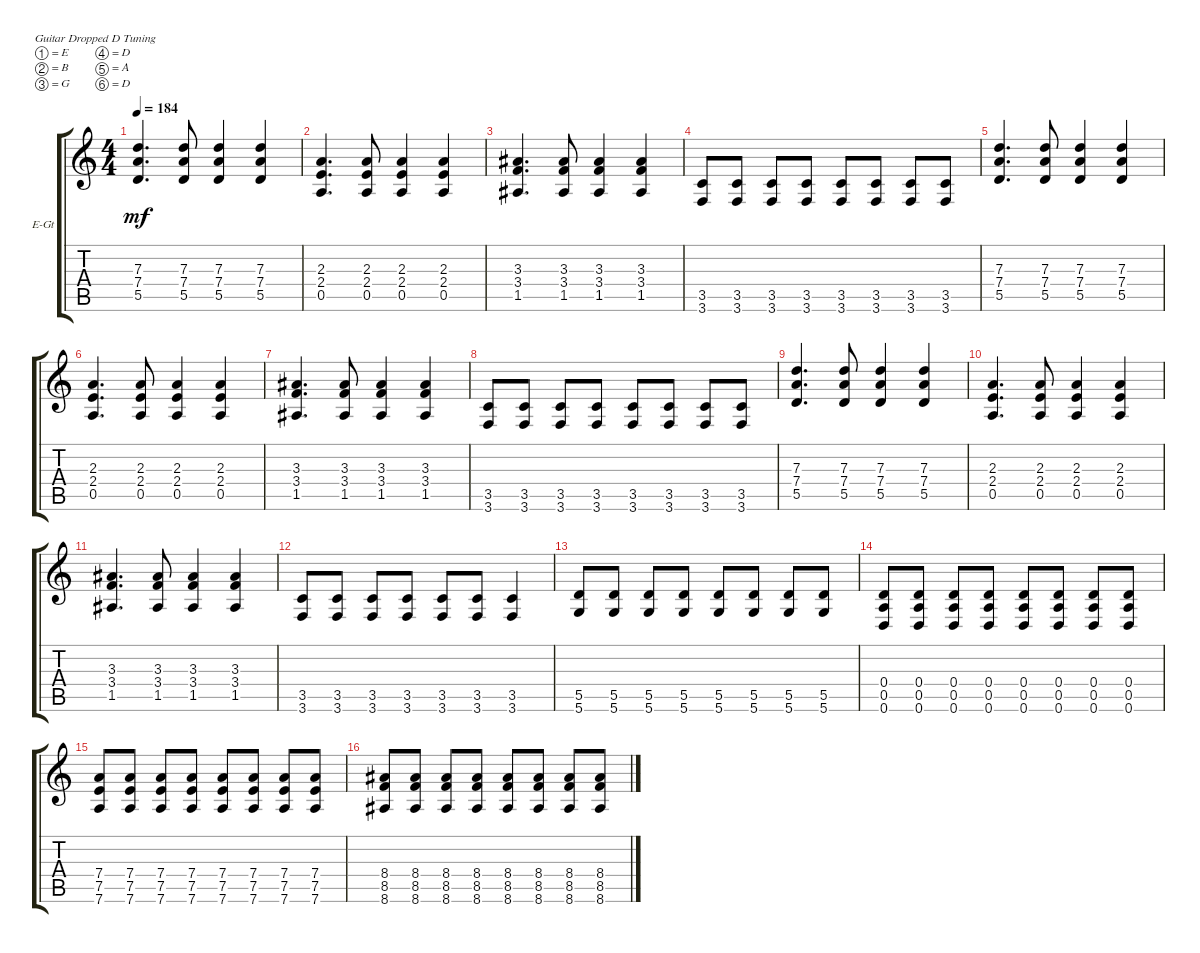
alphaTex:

\defaultSystemsLayout 4
\bracketExtendMode groupsimilarinstruments
\firstSystemTrackNameOrientation horizontal
\otherSystemsTrackNameOrientation horizontal
\track ("Synyster Gates (Rhythm)" "E-Gt") {instrument distortionguitar}
\staff {score tabs}
\tuning (E4 B3 G3 D3 A2 D2)
\ts (4 4)
\tempo 184
\clef g2
\ks c
(5.5 7.4 7.3).4{d dy mf} (7.3 7.4 5.5).8 (5.5 7.4 7.3).4 (7.3 7.4 5.5).4 |
(0.5 2.4 2.3).4{d} (2.3 2.4 0.5).8 (0.5 2.4 2.3).4 (2.3 2.4 0.5).4 |
(1.5 3.4 3.3).4{d} (3.3 3.4 1.5).8 (1.5 3.4 3.3).4 (3.3 3.4 1.5).4 |
(3.6 3.5).8 (3.5 3.6).8 (3.6 3.5).8 (3.5 3.6).8 (3.6 3.5).8 (3.5 3.6).8 (3.6 3.5).8 (3.6 3.5).8 |
(5.5 7.4 7.3).4{d} (7.3 7.4 5.5).8 (5.5 7.4 7.3).4 (7.3 7.4 5.5).4 |
(0.5 2.4 2.3).4{d} (2.3 2.4 0.5).8 (0.5 2.4 2.3).4 (2.3 2.4 0.5).4 |
(1.5 3.4 3.3).4{d} (3.3 3.4 1.5).8 (1.5 3.4 3.3).4 (3.3 3.4 1.5).4 |
(3.6 3.5).8 (3.5 3.6).8 (3.6 3.5).8 (3.5 3.6).8 (3.6 3.5).8 (3.5 3.6).8 (3.6 3.5).8 (3.6 3.5).8 |
(5.5 7.4 7.3).4{d} (7.3 7.4 5.5).8 (5.5 7.4 7.3).4 (7.3 7.4 5.5).4 |
(0.5 2.4 2.3).4{d} (2.3 2.4 0.5).8 (0.5 2.4 2.3).4 (2.3 2.4 0.5).4 |
(1.5 3.4 3.3).4{d} (3.3 3.4 1.5).8 (1.5 3.4 3.3).4 (3.3 3.4 1.5).4 |
(3.6 3.5).8 (3.5 3.6).8 (3.6 3.5).8 (3.5 3.6).8 (3.6 3.5).8 (3.5 3.6).8 (3.6 3.5).4 |
(5.6 5.5).8 (5.5 5.6).8 (5.6 5.5).8 (5.5 5.6).8 (5.6 5.5).8 (5.5 5.6).8 (5.6 5.5).8 (5.5 5.6).8 |
(0.6 0.5 0.4).8 (0.4 0.5 0.6).8 (0.6 0.5 0.4).8 (0.4 0.5 0.6).8 (0.6 0.5 0.4).8 (0.4 0.5 0.6).8 (0.6 0.5 0.4).8 (0.4 0.5 0.6).8 |
(7.6 7.5 7.4).8 (7.4 7.5 7.6).8 (7.6 7.5 7.4).8 (7.4 7.5 7.6).8 (7.6 7.5 7.4).8 (7.4 7.5 7.6).8 (7.6 7.5 7.4).8 (7.4 7.5 7.6).8 |
(8.6 8.5 8.4).8 (8.4 8.5 8.6).8 (8.6 8.5 8.4).8 (8.4 8.5 8.6).8 (8.6 8.5 8.4).8 (8.4 8.5 8.6).8 (8.6 8.5 8.4).8 (8.4{ss} 8.5{ss} 8.6{ss}).8
